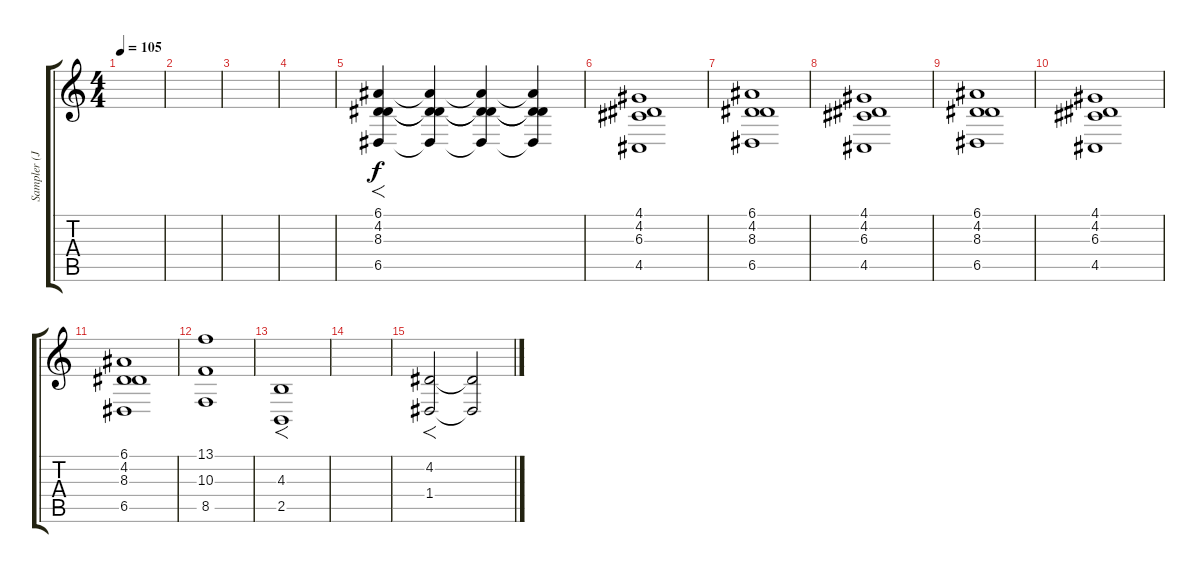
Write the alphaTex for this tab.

\track ("Sampler (Joseph Hahn)" "Sampler (J") {instrument pad2warm}
\staff {score tabs}
\tuning (E4 B3 G3 D3 A2 E2) {hide}
\ts (4 4)
\tempo 105
\clef g2
\ks c
|
|
|
|
(6.1 4.2 8.3 6.5).4{f} (6.1{t} 4.2{t} 8.3{t} 6.5{t}).4 (6.1{t} 4.2{t} 8.3{t} 6.5{t}).4 (6.1{t} 4.2{t} 8.3{t} 6.5{t}).4 |
(4.1 4.2 6.3 4.5).1 |
(6.1 4.2 8.3 6.5).1 |
(4.1 4.2 6.3 4.5).1 |
(6.1 4.2 8.3 6.5).1 |
(4.1 4.2 6.3 4.5).1 |
(6.1 4.2 8.3 6.5).1 |
(13.1 10.3 8.5).1 |
(4.3 2.5).1{f} |
|
(4.2 1.4).2{f volume 12} (4.2{t} 1.4{t}).2
